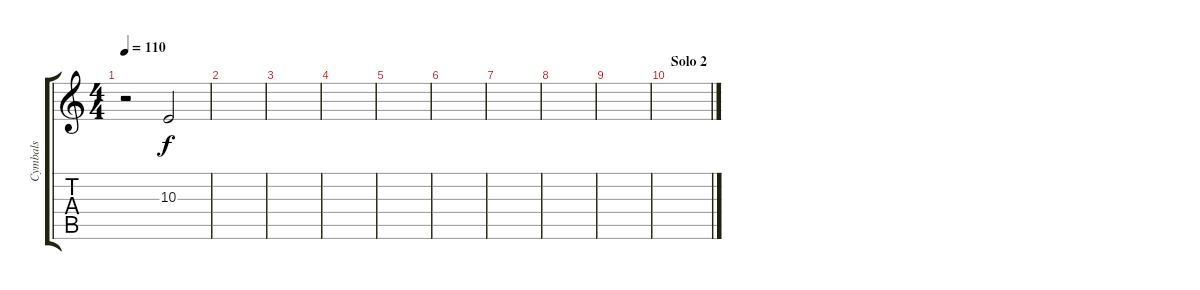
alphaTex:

\track ("Cymbals" "Cymbals") {instrument reversecymbal}
\staff {score tabs}
\tuning (Eb4 Bb3 Gb3 Db3 Ab2 Eb2) {hide}
\ts (4 4)
\tempo 110
\clef g2
\ks c
r.2{dy f} 10.3.2 |
|
|
|
|
|
|
|
|
\section ("" "Solo 2")
